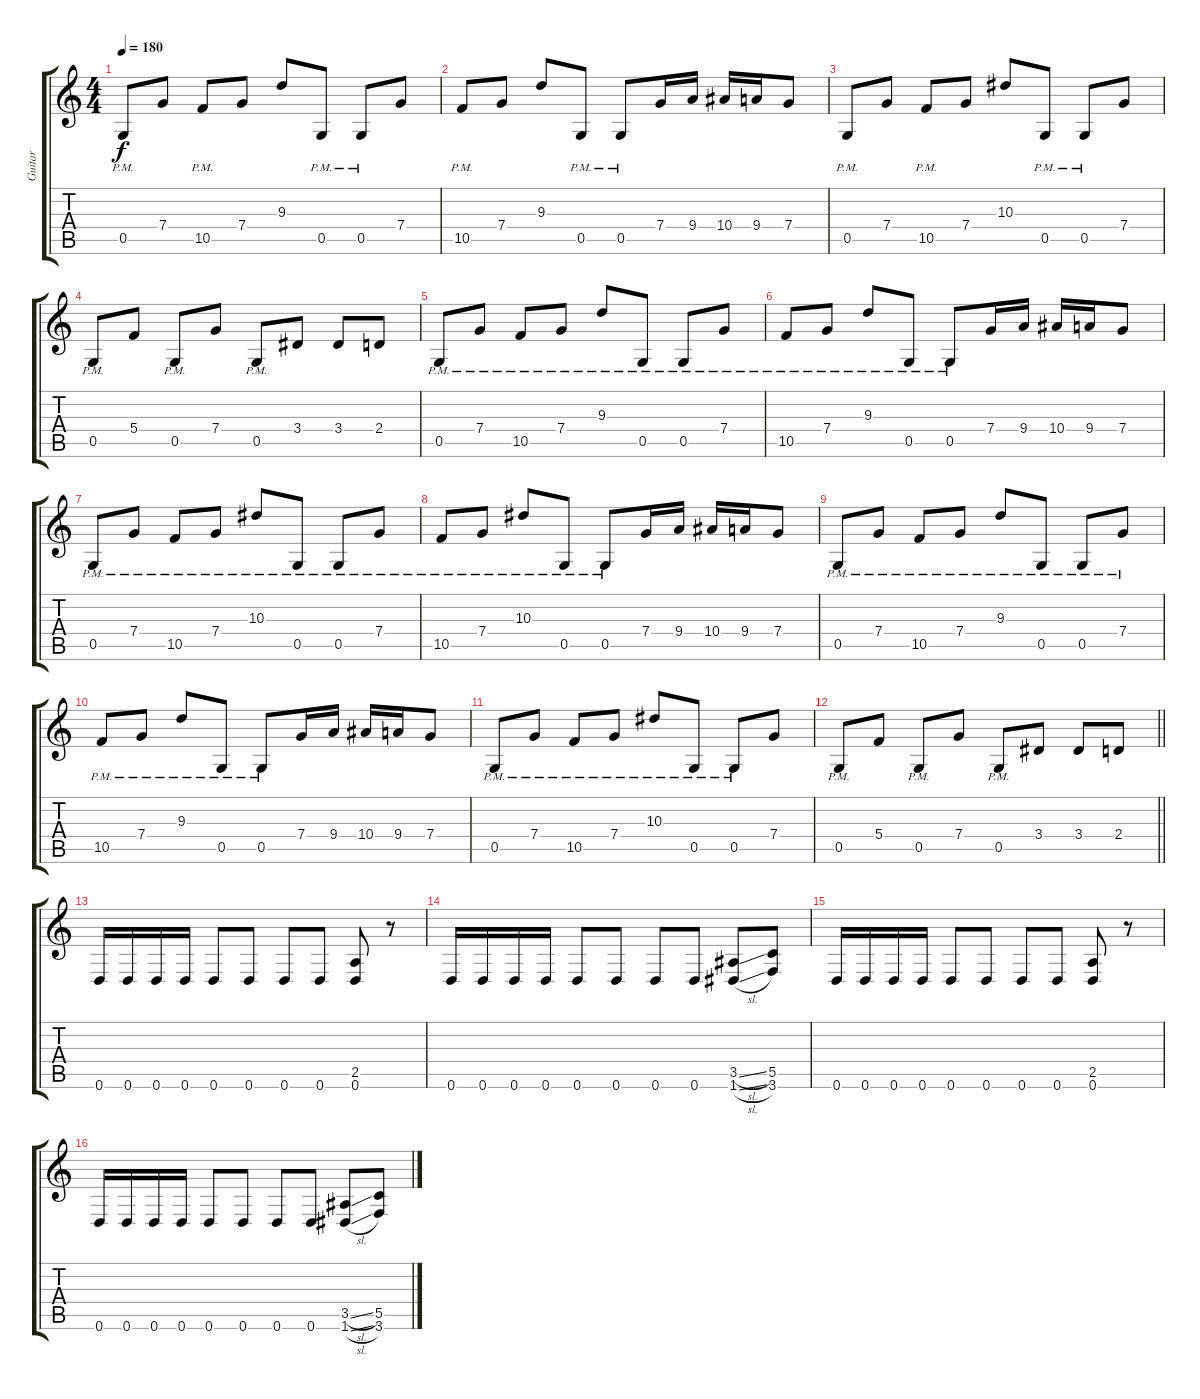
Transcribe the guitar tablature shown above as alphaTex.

\track ("Guitar" "Guitar") {instrument distortionguitar}
\staff {score tabs}
\tuning (D4 A3 F3 C3 G2 D2) {hide}
\ts (4 4)
\tempo 180
\clef g2
\ks c
0.5{pm}.8{dy f} 7.4.8 10.5{pm}.8 7.4.8 9.3.8 0.5{pm}.8 0.5{pm}.8 7.4.8 |
10.5{pm}.8 7.4.8 9.3.8 0.5{pm}.8 0.5{pm}.8 7.4.16 9.4.16 10.4.16 9.4.16 7.4.8 |
0.5{pm}.8 7.4.8 10.5{pm}.8 7.4.8 10.3.8 0.5{pm}.8 0.5{pm}.8 7.4.8 |
0.5{pm}.8 5.4.8 0.5{pm}.8 7.4.8 0.5{pm}.8 3.4.8 3.4.8 2.4.8 |
0.5{pm}.8 7.4{pm}.8 10.5{pm}.8 7.4{pm}.8 9.3{pm}.8 0.5{pm}.8 0.5{pm}.8 7.4{pm}.8 |
10.5{pm}.8 7.4{pm}.8 9.3{pm}.8 0.5{pm}.8 0.5{pm}.8 7.4.16 9.4.16 10.4.16 9.4.16 7.4.8 |
0.5{pm}.8 7.4{pm}.8 10.5{pm}.8 7.4{pm}.8 10.3{pm}.8 0.5{pm}.8 0.5{pm}.8 7.4{pm}.8 |
10.5{pm}.8 7.4{pm}.8 10.3{pm}.8 0.5{pm}.8 0.5{pm}.8 7.4.16 9.4.16 10.4.16 9.4.16 7.4.8 |
0.5{pm}.8 7.4{pm}.8 10.5{pm}.8 7.4{pm}.8 9.3{pm}.8 0.5{pm}.8 0.5{pm}.8 7.4{pm}.8 |
10.5{pm}.8 7.4{pm}.8 9.3{pm}.8 0.5{pm}.8 0.5{pm}.8 7.4.16 9.4.16 10.4.16 9.4.16 7.4.8 |
0.5{pm}.8 7.4{pm}.8 10.5{pm}.8 7.4{pm}.8 10.3{pm}.8 0.5{pm}.8 0.5{pm}.8 7.4.8 |
\barLineRight lightlight
0.5{pm}.8 5.4.8 0.5{pm}.8 7.4.8 0.5{pm}.8 3.4.8 3.4.8 2.4.8 |
\section ("" "")
0.6.16 0.6.16 0.6.16 0.6.16 0.6.8 0.6.8 0.6.8 0.6.8 (2.5 0.6).8 r.8 |
0.6.16 0.6.16 0.6.16 0.6.16 0.6.8 0.6.8 0.6.8 0.6.8 (3.5{sl} 1.6{sl}).8 (5.5 3.6).8 |
0.6.16 0.6.16 0.6.16 0.6.16 0.6.8 0.6.8 0.6.8 0.6.8 (2.5 0.6).8 r.8 |
0.6.16 0.6.16 0.6.16 0.6.16 0.6.8 0.6.8 0.6.8 0.6.8 (3.5{sl} 1.6{sl}).8 (5.5 3.6).8
